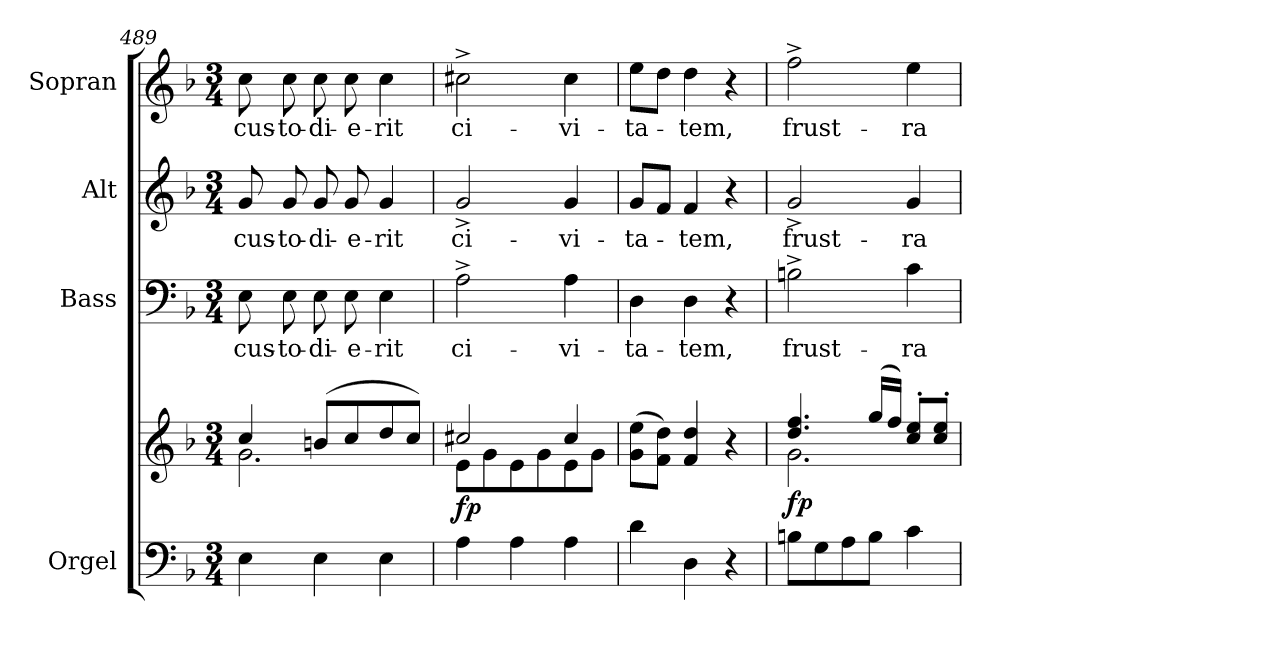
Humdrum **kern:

**kern	**kern	**dynam	**kern	**text	**kern	**text	**kern	**text
*part4	*part4	*part4	*part3	*part3	*part2	*part2	*part1	*part1
*staff5	*staff4	*staff4/5	*staff3	*staff3	*staff2	*staff2	*staff1	*staff1
*I"Orgel	*	*	*I"Bass	*	*I"Alt	*	*I"Sopran	*
*I'Org.	*	*	*I'B.	*	*I'A.	*	*I'S.	*
*clefF4	*clefG2	*	*clefF4	*	*clefG2	*	*clefG2	*
*k[b-]	*k[b-]	*	*k[b-]	*	*k[b-]	*	*k[b-]	*
*F:	*F:	*	*F:	*	*F:	*	*F:	*
*M3/4	*M3/4	*	*M3/4	*	*M3/4	*	*M3/4	*
=489	=489	=489	=489	=489	=489	=489	=489	=489
*	*^	*	*	*	*	*	*	*
!	!	!	!	!	!LO:LY:b	!	!LO:LY:b	!	!LO:LY:b
4E\	4cc/	2.g\	.	8E\	cus-	8g/	cus-	8cc\	cus-
!	!	!	!	!	!LO:LY:b	!	!LO:LY:b	!	!LO:LY:b
.	.	.	.	8E\	-to-	8g/	-to-	8cc\	-to-
!	!	!	!	!	!LO:LY:b	!	!LO:LY:b	!	!LO:LY:b
4E\	(>8bn/L	.	.	8E\	-di-	8g/	-di-	8cc\	-di-
!	!	!	!	!	!LO:LY:b	!	!LO:LY:b	!	!LO:LY:b
.	8cc/	.	.	8E\	-e-	8g/	-e-	8cc\	-e-
!	!	!	!	!	!LO:LY:b	!	!LO:LY:b	!	!LO:LY:b
4E\	8dd/	.	.	4E\	-rit	4g/	-rit	4cc\	-rit
.	8cc/J)	.	.	.	.	.	.	.	.
=490	=490	=490	=490	=490	=490	=490	=490	=490	=490
!	!	!	!LO:DY:b	!	!LO:LY:b	!	!LO:LY:b	!	!LO:LY:b
4A\	2cc#X/	8e\L	fp	2A^>\	ci-	2g^</	ci-	2cc#X^>\	ci-
.	.	8g\	.	.	.	.	.	.	.
4A\	.	8e\	.	.	.	.	.	.	.
.	.	8g\	.	.	.	.	.	.	.
!	!	!	!	!	!LO:LY:b	!	!LO:LY:b	!	!LO:LY:b
4A\	4cc#/	8e\	.	4A\	-vi-	4g/	-vi-	4cc#\	-vi-
.	.	8g\J	.	.	.	.	.	.	.
=491	=491	=491	=491	=491	=491	=491	=491	=491	=491
!	!	!	!	!	!LO:LY:b	!	!LO:LY:b	!	!LO:LY:b
*	*v	*v	*	*	*	*	*	*	*
4d\	(>8g\ 8ee\L	.	4D\	-ta-	8g/L	-ta-	8ee\L	-ta-
.	8f\ 8dd\J)	.	.	.	8f/J	.	8dd\J	.
!	!	!	!	!LO:LY:b	!	!LO:LY:b	!	!LO:LY:b
4D\	4f/ 4dd/	.	4D\	-tem,	4f/	-tem,	4dd\	-tem,
4r	4r	.	4r	.	4r	.	4r	.
!!LO:LB:g=z
=492	=492	=492	=492	=492	=492	=492	=492	=492
*	*^	*	*	*	*	*	*	*
!	!	!	!LO:DY:b	!	!LO:LY:b	!	!LO:LY:b	!	!LO:LY:b
8Bn\L	4.dd/ 4.ff/	2.g\	fp	2Bn^>\	frust-	2g^</	frust-	2ff^>\	frust-
8G\	.	.	.	.	.	.	.	.	.
8A\	.	.	.	.	.	.	.	.	.
8B\J	(>16gg/LL	.	.	.	.	.	.	.	.
.	16ff/JJ)	.	.	.	.	.	.	.	.
!	!	!	!	!	!LO:LY:b	!	!LO:LY:b	!	!LO:LY:b
4c\	8cc/'< 8ee/'<L	.	.	4c\	-ra	4g/	-ra	4ee\	-ra
.	8cc/'< 8ee/'<J	.	.	.	.	.	.	.	.
*	*v	*v	*	*	*	*	*	*	*
=	=	=	=	=	=	=	=	=
*-	*-	*-	*-	*-	*-	*-	*-	*-
